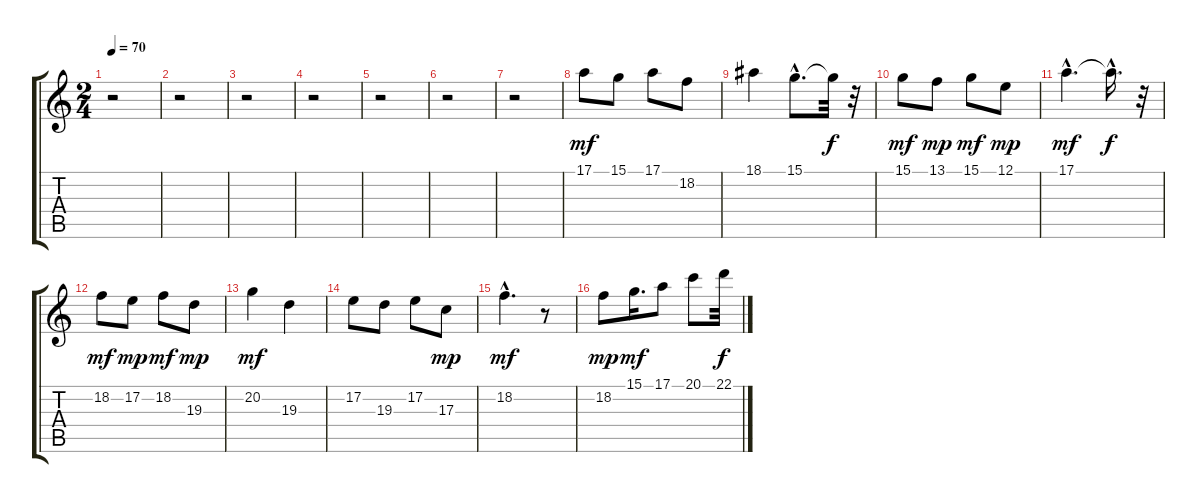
\track "" {instrument flute}
\staff {score tabs}
\tuning (E4 B3 G3 D3 A2 E2) {hide}
\ts (2 4)
\tempo 70
\clef g2
\ks c
r.2{dy mf instrument flute} |
r.2 |
r.2 |
r.2 |
r.2 |
r.2 |
r.2 |
17.1.8 15.1.8 17.1.8 18.2.8 |
18.1.4 15.1{hac}.8{d} 15.1{t}.32{dy f} r.32 |
15.1.8{dy mf} 13.1.8{dy mp} 15.1.8{dy mf} 12.1.8{dy mp} |
17.1{hac}.4{d dy mf} 17.1{hac t}.16{d dy f} r.32 |
18.2.8{dy mf} 17.2.8{dy mp} 18.2.8{dy mf} 19.3.8{dy mp} |
20.2.4{dy mf} 19.3.4 |
17.2.8 19.3.8 17.2.8 17.3.8{dy mp} |
18.2{hac}.4{d dy mf} r.8 |
18.2.8{dy mp} 15.1.16{d dy mf} 17.1.8 20.1.8 22.1.32{dy f}
